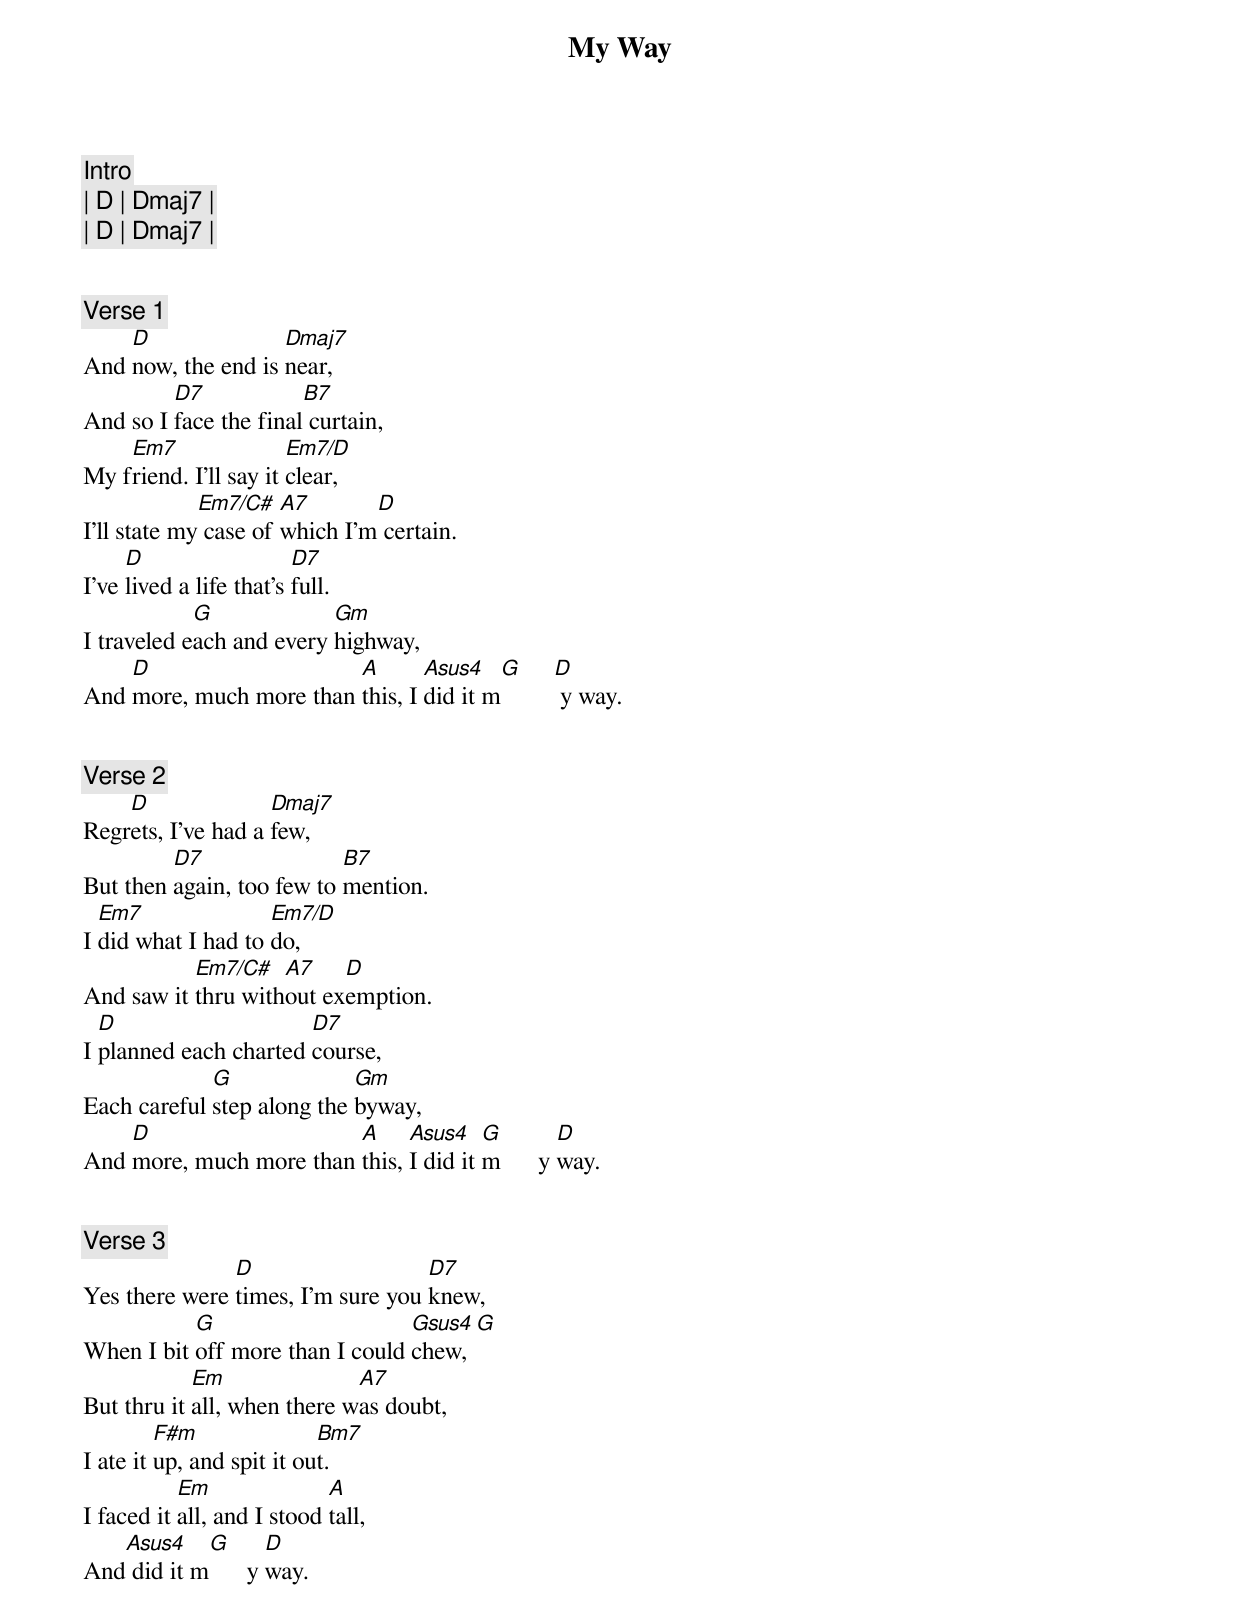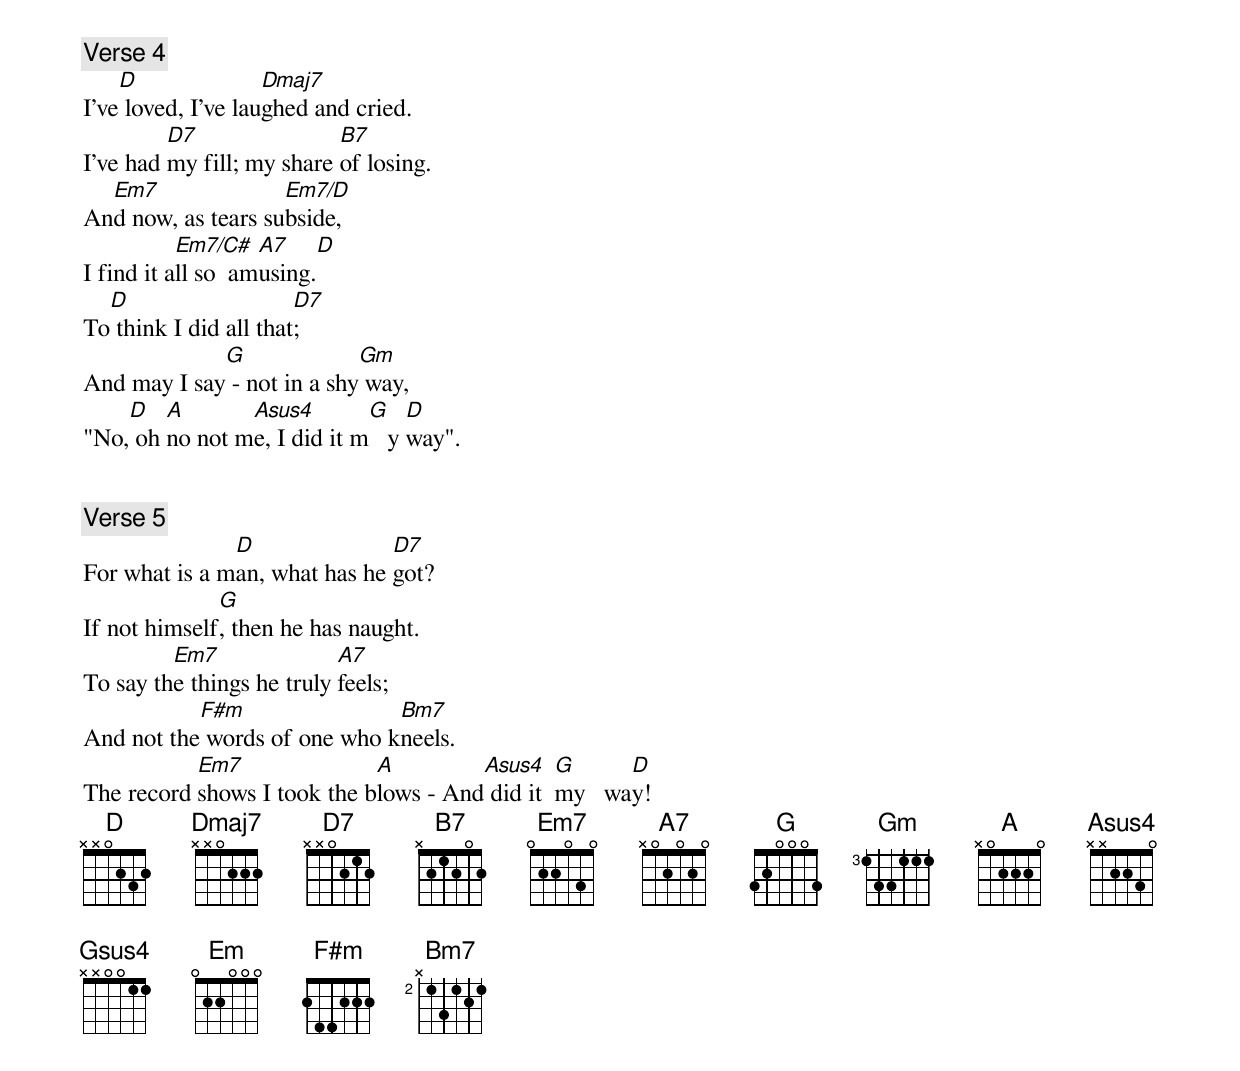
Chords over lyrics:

My Way

[Intro]
| D | Dmaj7 |
| D | Dmaj7 |


[Verse 1]
    D               Dmaj7
And now, the end is near,
         D7            B7
And so I face the final curtain,
    Em7                Em7/D
My friend. I'll say it clear,
             Em7/C#   A7       D
I'll state my case of which I'm certain.
     D                   D7
I've lived a life that's full.
            G             Gm
I traveled each and every highway,
    D                    A       Asus4   G    D
And more, much more than this, I did it m      y way.


[Verse 2]
    D               Dmaj7
Regrets, I've had a few,
         D7                B7
But then again, too few to mention.
  Em7               Em7/D
I did what I had to do,
           Em7/C#   A7    D
And saw it thru without exemption.
  D                    D7
I planned each charted course,
             G              Gm
Each careful step along the byway,
    D                    A     Asus4    G        D
And more, much more than this, I did it m      y way.


[Verse 3]
               D                   D7
Yes there were times, I'm sure you knew,
           G                     Gsus4 G
When I bit off more than I could chew,
            Em               A7
But thru it all, when there was doubt,
         F#m               Bm7
I ate it up, and spit it out.
           Em               A
I faced it all, and I stood tall,
   Asus4    G       D
And did it m      y way.


[Verse 4]
    D               Dmaj7
I've loved, I've laughed and cried.
         D7                B7
I've had my fill; my share of losing.
  Em7               Em7/D
And now, as tears subside,
           Em7/C#   A7    D
I find it all so  amusing.
  D                    D7
To think I did all that;
             G              Gm
And may I say - not in a shy way,
    D   A       Asus4        G    D
"No, oh no not me, I did it m   y way".


[Verse 5]
               D               D7
For what is a man, what has he got?
              G
If not himself, then he has naught.
         Em7               A7
To say the things he truly feels;
           F#m                Bm7
And not the words of one who kneels.
           Em7               A         Asus4    G      D
The record shows I took the blows - And did it  my   way!
